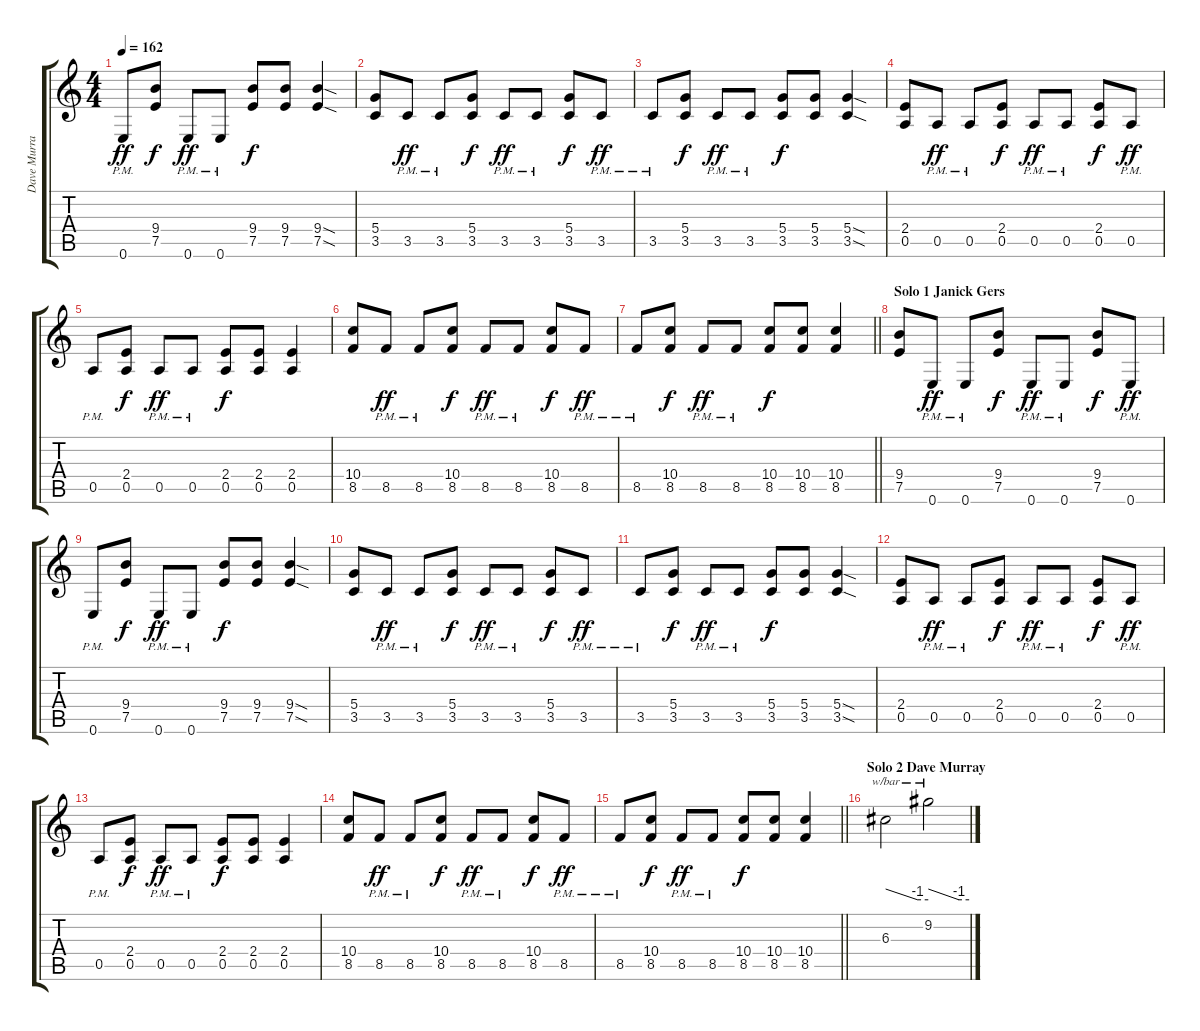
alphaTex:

\track ("Dave Murray" "Dave Murra") {instrument distortionguitar}
\staff {score tabs}
\tuning (E4 B3 G3 D3 A2 E2) {hide}
\ts (4 4)
\tempo 162
\clef g2
\ks c
0.6{pm}.8{dy ff} (9.4 7.5).8{dy f} 0.6{pm}.8{dy ff} 0.6{pm}.8 (9.4 7.5).8{dy f} (9.4 7.5).8 (9.4{sod} 7.5{sod}).4 |
(5.4 3.5).8 3.5{pm}.8{dy ff} 3.5{pm}.8 (5.4 3.5).8{dy f} 3.5{pm}.8{dy ff} 3.5{pm}.8 (5.4 3.5).8{dy f} 3.5{pm}.8{dy ff} |
3.5{pm}.8 (5.4 3.5).8{dy f} 3.5{pm}.8{dy ff} 3.5{pm}.8 (5.4 3.5).8{dy f} (5.4 3.5).8 (5.4{sod} 3.5{sod}).4 |
(2.4 0.5).8 0.5{pm}.8{dy ff} 0.5{pm}.8 (2.4 0.5).8{dy f} 0.5{pm}.8{dy ff} 0.5{pm}.8 (2.4 0.5).8{dy f} 0.5{pm}.8{dy ff} |
0.5{pm}.8 (2.4 0.5).8{dy f} 0.5{pm}.8{dy ff} 0.5{pm}.8 (2.4 0.5).8{dy f} (2.4 0.5).8 (2.4 0.5).4 |
(10.4 8.5).8 8.5{pm}.8{dy ff} 8.5{pm}.8 (10.4 8.5).8{dy f} 8.5{pm}.8{dy ff} 8.5{pm}.8 (10.4 8.5).8{dy f} 8.5{pm}.8{dy ff} |
\barLineRight lightlight
8.5{pm}.8 (10.4 8.5).8{dy f} 8.5{pm}.8{dy ff} 8.5{pm}.8 (10.4 8.5).8{dy f} (10.4 8.5).8 (10.4 8.5).4 |
\section ("" "Solo 1 Janick Gers")
(9.4 7.5).8 0.6{pm}.8{dy ff} 0.6{pm}.8 (9.4 7.5).8{dy f} 0.6{pm}.8{dy ff} 0.6{pm}.8 (9.4 7.5).8{dy f} 0.6{pm}.8{dy ff} |
0.6{pm}.8 (9.4 7.5).8{dy f} 0.6{pm}.8{dy ff} 0.6{pm}.8 (9.4 7.5).8{dy f} (9.4 7.5).8 (9.4{sod} 7.5{sod}).4 |
(5.4 3.5).8 3.5{pm}.8{dy ff} 3.5{pm}.8 (5.4 3.5).8{dy f} 3.5{pm}.8{dy ff} 3.5{pm}.8 (5.4 3.5).8{dy f} 3.5{pm}.8{dy ff} |
3.5{pm}.8 (5.4 3.5).8{dy f} 3.5{pm}.8{dy ff} 3.5{pm}.8 (5.4 3.5).8{dy f} (5.4 3.5).8 (5.4{sod} 3.5{sod}).4 |
(2.4 0.5).8 0.5{pm}.8{dy ff} 0.5{pm}.8 (2.4 0.5).8{dy f} 0.5{pm}.8{dy ff} 0.5{pm}.8 (2.4 0.5).8{dy f} 0.5{pm}.8{dy ff} |
0.5{pm}.8 (2.4 0.5).8{dy f} 0.5{pm}.8{dy ff} 0.5{pm}.8 (2.4 0.5).8{dy f} (2.4 0.5).8 (2.4 0.5).4 |
(10.4 8.5).8 8.5{pm}.8{dy ff} 8.5{pm}.8 (10.4 8.5).8{dy f} 8.5{pm}.8{dy ff} 8.5{pm}.8 (10.4 8.5).8{dy f} 8.5{pm}.8{dy ff} |
\barLineRight lightlight
8.5{pm}.8 (10.4 8.5).8{dy f} 8.5{pm}.8{dy ff} 8.5{pm}.8 (10.4 8.5).8{dy f} (10.4 8.5).8 (10.4 8.5).4 |
\section ("" "Solo 2 Dave Murray")
6.3.2{tbe (custom default 0 0 45 -4 60 -4) volume 16} 9.2.2{tbe (custom default 0 0 45 -4 60 -4)}
